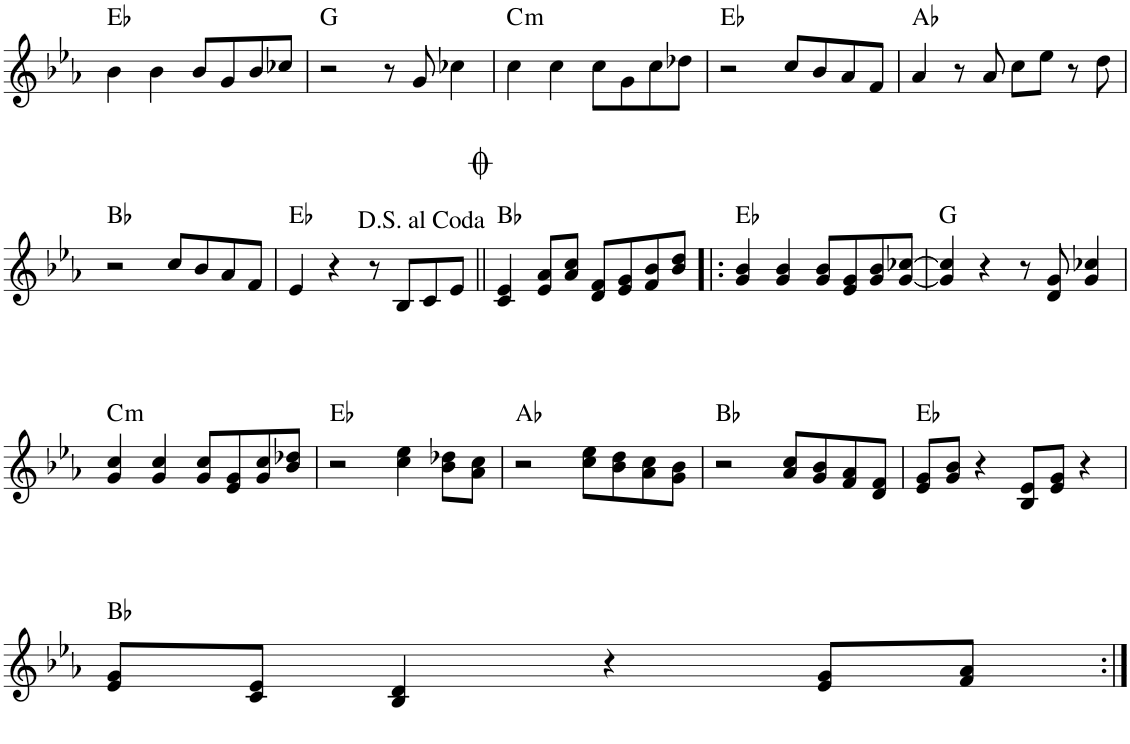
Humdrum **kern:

**kern	**harte
*part1	*part1
*staff1	*
*I"Piano	*
*I'Pno.	*
!!LO:PB:g=z
*clefG2	*
*k[b-e-a-]	*
*M4/4	*
=41	=41
4b-\	Eb:maj
4b-\	.
8b-/L	.
8g/	.
8b-/	.
8cc-X/J	.
=42	=42
2r	G:maj
8r	.
8g/	.
4cc-X\	.
=43	=43
!	!LO:H:kt=m
4cc\	C:min
4cc\	.
8cc\L	.
8g\	.
8cc\	.
8dd-X\J	.
=44	=44
2r	Eb:maj
8cc/L	.
8b-/	.
8a-/	.
8f/J	.
=45	=45
4a-/	Ab:maj
8r	.
8a-/	.
8cc\L	.
8ee-\J	.
8r	.
8dd\	.
!!LO:LB:g=z
=46	=46
2r	Bb:maj
8cc/L	.
8b-/	.
8a-/	.
8f/J	.
=47	=47
4e-/	Eb:maj
4r	.
8r	.
8B-/L	.
8c/	.
8e-/J	.
=48||	=48||
4c/ 4e-/	Bb:maj
8e-/ 8a-/L	.
8a-/ 8cc/J	.
8d/ 8f/L	.
8e-/ 8g/	.
8f/ 8b-/	.
8b-/ 8dd/J	.
=49!|:	=49!|:
4g/ 4b-/	Eb:maj
4g/ 4b-/	.
8g/ 8b-/L	.
8e-/ 8g/	.
8g/ 8b-/	.
[8g/ [8cc-X/J	.
=50	=50
4g/] 4cc-/]	G:maj
4r	.
8r	.
8d/ 8g/	.
4g/ 4cc-X/	.
!!LO:LB:g=z
=51	=51
!	!LO:H:kt=m
4g/ 4cc/	C:min
4g/ 4cc/	.
8g/ 8cc/L	.
8e-/ 8g/	.
8g/ 8cc/	.
8b-/ 8dd-X/J	.
=52	=52
2r	Eb:maj
4cc\ 4ee-\	.
8b-\ 8dd-X\L	.
8a-\ 8cc\J	.
=53	=53
2r	Ab:maj
8cc\ 8ee-\L	.
8b-\ 8dd\	.
8a-\ 8cc\	.
8g\ 8b-\J	.
=54	=54
2r	Bb:maj
8a-/ 8cc/L	.
8g/ 8b-/	.
8f/ 8a-/	.
8d/ 8f/J	.
=55	=55
8e-/ 8g/L	Eb:maj
8g/ 8b-/J	.
4r	.
8B-/ 8e-/L	.
8e-/ 8g/J	.
4r	.
!!LO:LB:g=z
=56	=56
8e-/ 8g/L	Bb:maj
8c/ 8e-/J	.
4B-/ 4d/	.
4r	.
8e-/ 8g/L	.
8f/ 8a-/J	.
=:|!	=:|!
*-	*-
